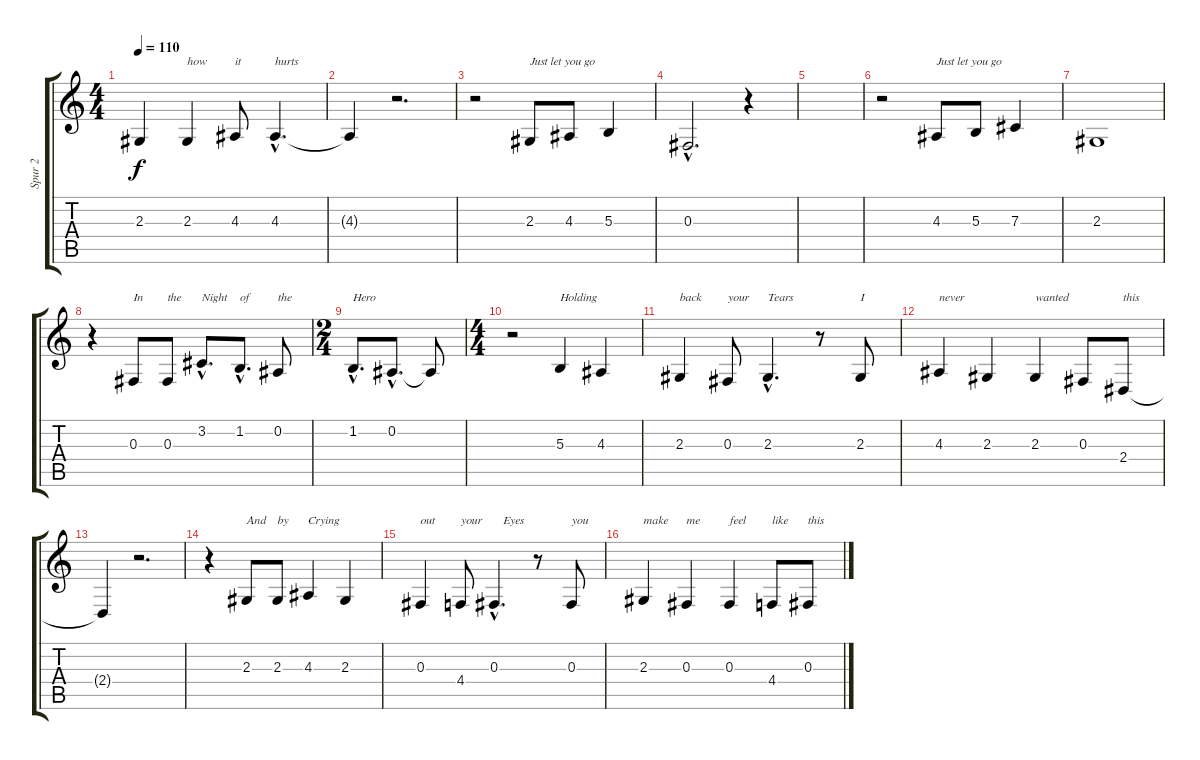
\track ("Spur 2" "Spur 2") {instrument lead6voice}
\staff {score tabs}
\tuning (Eb4 Bb3 Gb3 Db3 Ab2 Eb2) {hide}
\ts (4 4)
\tempo 110
\clef g2
\ks c
2.3.4{dy f} 2.3.4{txt "how"} 4.3.8{txt "it"} 4.3{hac}.4{d txt "hurts"} |
4.3{t}.4 r.2{d} |
r.2 2.3.8{txt "Just let you go"} 4.3.8 5.3.4 |
0.3{hac}.2{d} r.4 |
|
r.2 4.3.8{txt "Just let you go"} 5.3.8 7.3.4 |
2.3.1 |
r.4 0.3.8{txt "In"} 0.3.8{txt "the"} 3.2{hac}.8{d txt "Night"} 1.2{hac}.8{d txt "of"} 0.2.8{txt "the"} |
\ts (2 4)
1.2{hac}.8{d txt "Hero"} 0.2{hac}.8{d} 0.2{t}.8 |
\ts (4 4)
r.2 5.3.4{txt "Holding"} 4.3.4 |
2.3.4{txt "back"} 0.3.8{txt "your"} 2.3{hac}.4{d txt "Tears"} r.8 2.3.8{txt "I"} |
4.3.4{txt "never"} 2.3.4 2.3.4{txt "wanted"} 0.3.8 2.4.8{txt "this"} |
2.4{t}.4 r.2{d} |
r.4 2.3.8{txt "And"} 2.3.8{txt "by"} 4.3.4{txt "Crying"} 2.3.4 |
0.3.4{txt "out"} 4.4.8{txt "your"} 0.3{hac}.4{d txt "   Eyes"} r.8 0.3.8{txt "you"} |
2.3.4{txt "make"} 0.3.4{txt "me"} 0.3.4{txt "feel"} 4.4.8{txt "like"} 0.3.8{txt "this"}
